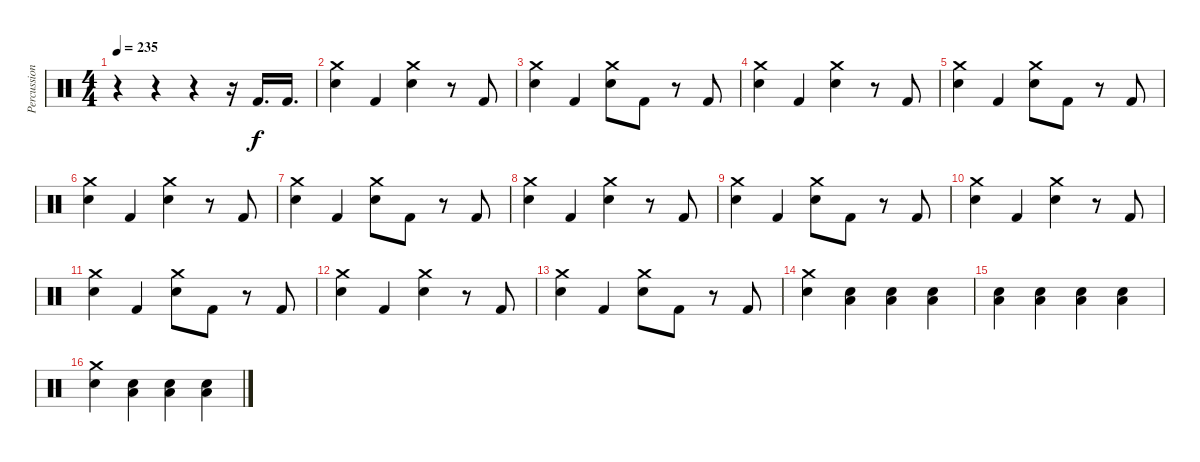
\track ("Percussions" "Percussion") {instrument percussion}
\staff {score}
\articulation defaults
\ts (4 4)
\tempo 235
\clef neutral
\ks c
r.4{dy f} r.4 r.4 r.16 "Kick (hit) 2".16{d} "Kick (hit) 2".16{d} |
("Crash medium (hit)" "Snare (hit) 2").4 "Kick (hit) 2".4 ("Crash medium (hit)" "Snare (hit) 2").4 r.8 "Kick (hit) 2".8 |
("Crash medium (hit)" "Snare (hit) 2").4 "Kick (hit) 2".4 ("Crash medium (hit)" "Snare (hit) 2").8 "Kick (hit) 2".8 r.8 "Kick (hit) 2".8 |
("Crash medium (hit)" "Snare (hit) 2").4 "Kick (hit) 2".4 ("Crash medium (hit)" "Snare (hit) 2").4 r.8 "Kick (hit) 2".8 |
("Crash medium (hit)" "Snare (hit) 2").4 "Kick (hit) 2".4 ("Crash medium (hit)" "Snare (hit) 2").8 "Kick (hit) 2".8 r.8 "Kick (hit) 2".8 |
("Crash medium (hit)" "Snare (hit) 2").4 "Kick (hit) 2".4 ("Crash medium (hit)" "Snare (hit) 2").4 r.8 "Kick (hit) 2".8 |
("Crash medium (hit)" "Snare (hit) 2").4 "Kick (hit) 2".4 ("Crash medium (hit)" "Snare (hit) 2").8 "Kick (hit) 2".8 r.8 "Kick (hit) 2".8 |
("Crash medium (hit)" "Snare (hit) 2").4 "Kick (hit) 2".4 ("Crash medium (hit)" "Snare (hit) 2").4 r.8 "Kick (hit) 2".8 |
("Crash medium (hit)" "Snare (hit) 2").4 "Kick (hit) 2".4 ("Crash medium (hit)" "Snare (hit) 2").8 "Kick (hit) 2".8 r.8 "Kick (hit) 2".8 |
("Crash medium (hit)" "Snare (hit) 2").4 "Kick (hit) 2".4 ("Crash medium (hit)" "Snare (hit) 2").4 r.8 "Kick (hit) 2".8 |
("Crash medium (hit)" "Snare (hit) 2").4 "Kick (hit) 2".4 ("Crash medium (hit)" "Snare (hit) 2").8 "Kick (hit) 2".8 r.8 "Kick (hit) 2".8 |
("Crash medium (hit)" "Snare (hit) 2").4 "Kick (hit) 2".4 ("Crash medium (hit)" "Snare (hit) 2").4 r.8 "Kick (hit) 2".8 |
("Crash medium (hit)" "Snare (hit) 2").4 "Kick (hit) 2".4 ("Crash medium (hit)" "Snare (hit) 2").8 "Kick (hit) 2".8 r.8 "Kick (hit) 2".8 |
("Crash medium (hit)" "Snare (hit) 2").4 ("Low Tom (hit)" "Snare (hit) 2").4 ("Low Tom (hit)" "Snare (hit) 2").4 ("Low Tom (hit)" "Snare (hit) 2").4 |
("Low Tom (hit)" "Snare (hit) 2").4 ("Low Tom (hit)" "Snare (hit) 2").4 ("Low Tom (hit)" "Snare (hit) 2").4 ("Low Tom (hit)" "Snare (hit) 2").4 |
("Crash medium (hit)" "Snare (hit) 2").4 ("Low Tom (hit)" "Snare (hit) 2").4 ("Low Tom (hit)" "Snare (hit) 2").4 ("Low Tom (hit)" "Snare (hit) 2").4
